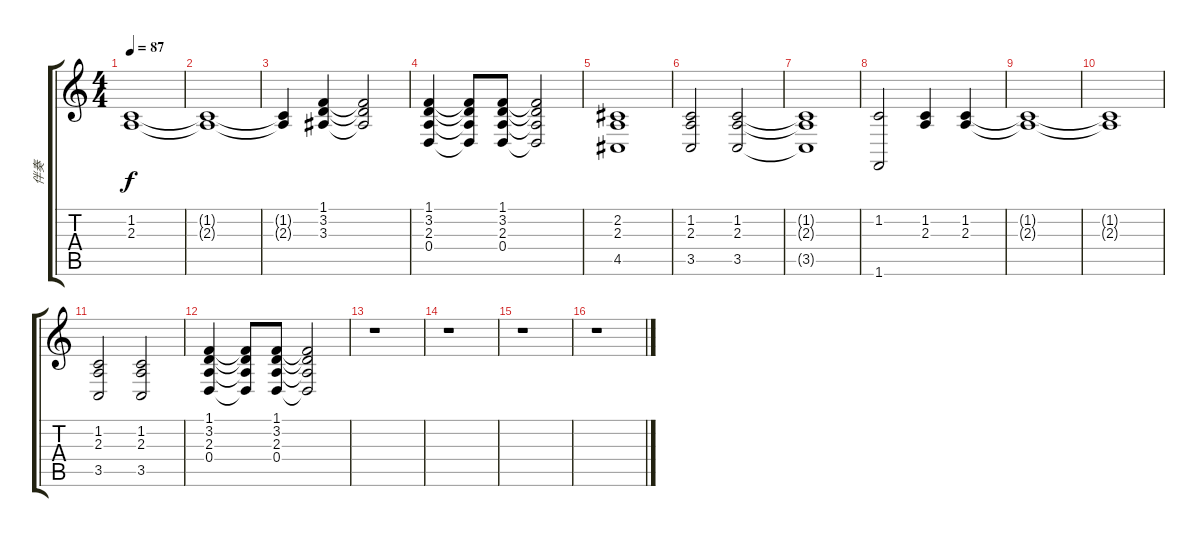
\track ("伴奏" "伴奏") {instrument electricpiano1}
\staff {score tabs}
\tuning (E4 B3 G3 D3 A2 E2) {hide}
\ts (4 4)
\tempo 87
\clef g2
\ks c
(1.2{t} 2.3{t}).1{dy f} |
(1.2{t} 2.3{t}).1 |
(1.2{t} 2.3{t}).4 (1.1 3.2 3.3).4 (1.1{t} 3.2{t} 3.3{t}).2 |
(1.1 3.2 2.3 0.4).4 (1.1{t} 3.2{t} 2.3{t} 0.4{t}).8 (1.1 3.2 2.3 0.4).8 (1.1{t} 3.2{t} 2.3{t} 0.4{t}).2 |
(2.2 2.3 4.5).1 |
(1.2 2.3 3.5).2 (1.2 2.3 3.5).2 |
(1.2{t} 2.3{t} 3.5{t}).1 |
(1.2 1.6).2 (1.2 2.3).4 (1.2 2.3).4 |
(1.2{t} 2.3{t}).1 |
(1.2{t} 2.3{t}).1 |
(1.2 2.3 3.5).2 (1.2 2.3 3.5).2 |
(1.1 3.2 2.3 0.4).4 (1.1{t} 3.2{t} 2.3{t} 0.4{t}).8 (1.1 3.2 2.3 0.4).8 (1.1{t} 3.2{t} 2.3{t} 0.4{t}).2 |
r.1 |
r.1 |
r.1 |
r.1
